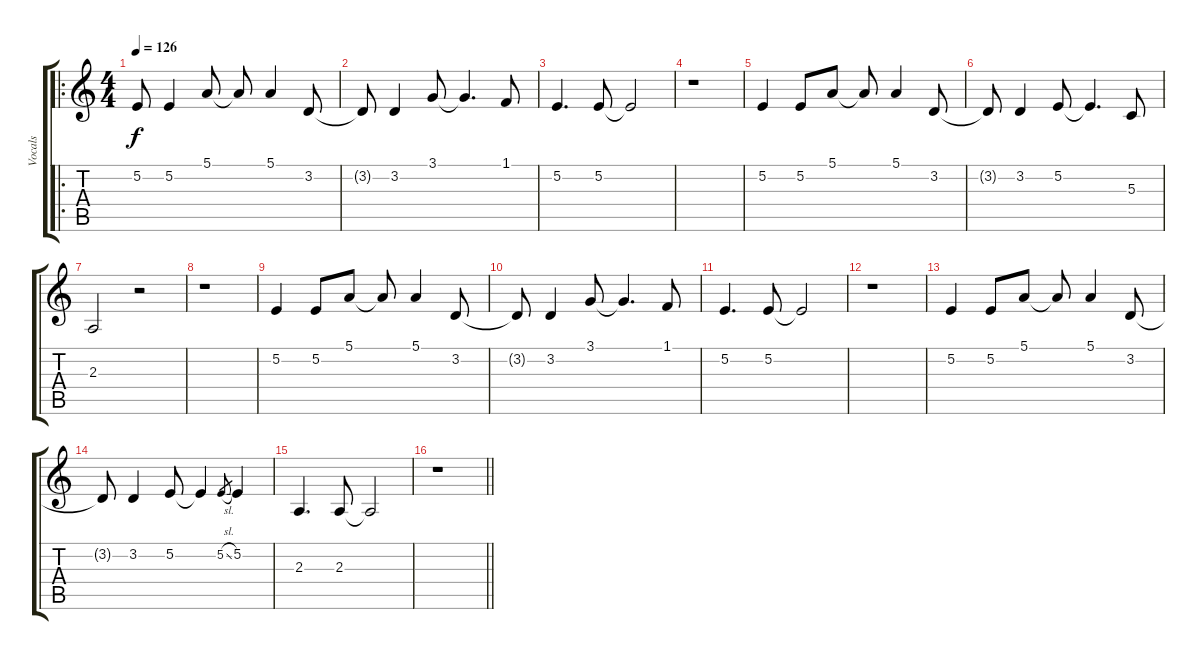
\track ("Vocals" "Vocals") {instrument lead1square}
\staff {score tabs}
\tuning (E4 B3 G3 D3 A2 E2) {hide}
\ro
\ts (4 4)
\tempo 126
\clef g2
\ks c
5.2.8{dy f} 5.2.4 5.1.8 5.1{t}.8 5.1.4 3.2.8 |
3.2{t}.8 3.2.4 3.1.8 3.1{t}.4{d} 1.1.8 |
5.2.4{d} 5.2.8 5.2{t}.2 |
r.1 |
5.2.4 5.2.8 5.1.8 5.1{t}.8 5.1.4 3.2.8 |
3.2{t}.8 3.2.4 5.2.8 5.2{t}.4{d} 5.3.8 |
2.3.2 r.2 |
r.1 |
5.2.4 5.2.8 5.1.8 5.1{t}.8 5.1.4 3.2.8 |
3.2{t}.8 3.2.4 3.1.8 3.1{t}.4{d} 1.1.8 |
5.2.4{d} 5.2.8 5.2{t}.2 |
r.1 |
5.2.4 5.2.8 5.1.8 5.1{t}.8 5.1.4 3.2.8 |
3.2{t}.8 3.2.4 5.2.8 5.2{t}.4 5.2{sl}.8{gr} 5.2.4 |
2.3.4{d} 2.3.8 2.3{t}.2 |
\barLineRight lightlight
r.1
